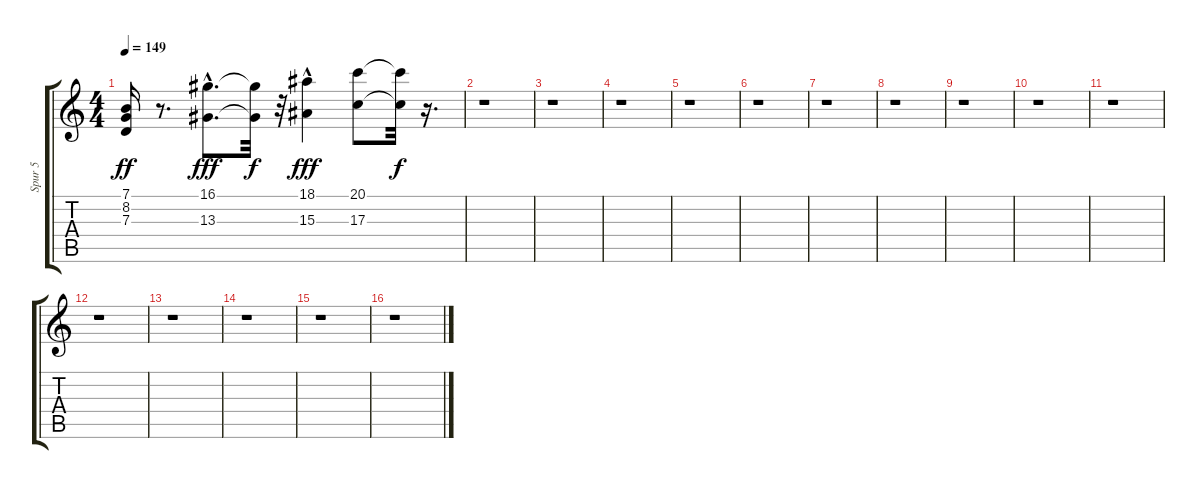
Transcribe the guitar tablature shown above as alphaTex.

\track ("Spur 5" "Spur 5") {instrument trumpet}
\staff {score tabs}
\tuning (E4 B3 G3 D3 A2 E2) {hide}
\ts (4 4)
\tempo 149
\clef g2
\ks c
(7.1 8.2 7.3).16{dy ff} r.8{d} (16.1{hac} 13.3{hac}).8{d dy fff} (16.1{t} 13.3{t}).32{dy f} r.32 (18.1{hac} 15.3).4{dy fff} (20.1 17.3).8 (20.1{t} 17.3{t}).32{dy f} r.16{d} |
r.1 |
r.1 |
r.1 |
r.1 |
r.1 |
r.1 |
r.1 |
r.1 |
r.1 |
r.1 |
r.1 |
r.1 |
r.1 |
r.1 |
r.1
